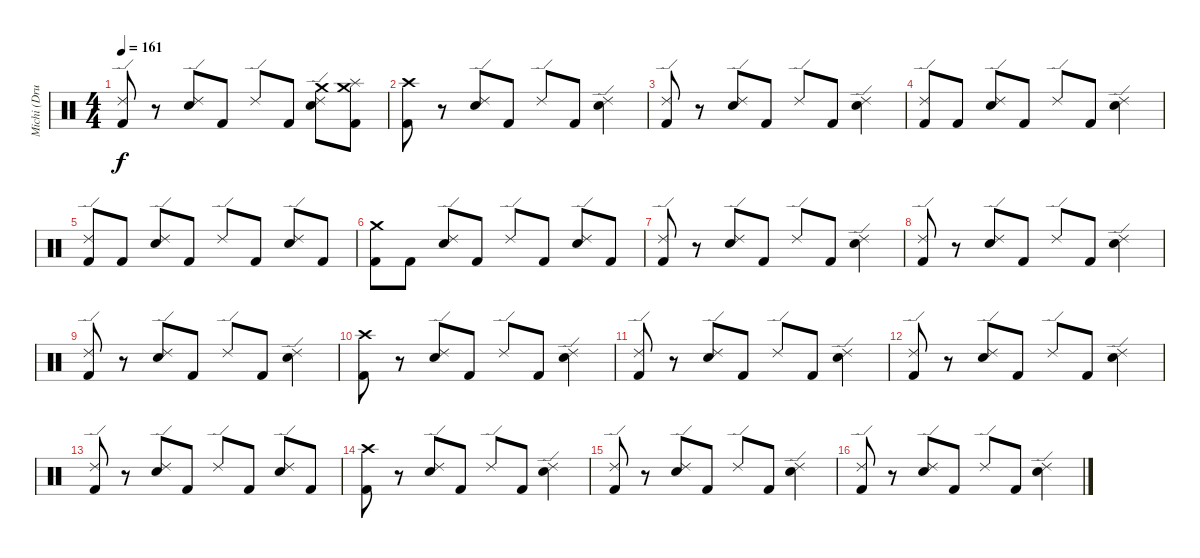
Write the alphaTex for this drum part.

\track ("Michi (Drums)" "Michi (Dru") {instrument percussion}
\staff {score}
\articulation defaults
\ts (4 4)
\tempo 161
\clef neutral
\ks c
("Ride (edge) 2" "Kick (hit) 2").8{dy f} r.8 ("Ride (edge) 2" "Electric Snare (hit)").8 "Kick (hit) 2".8 "Ride (edge) 2".8 "Kick (hit) 2".8 ("Crash medium (hit)" "Ride (edge) 2" "Electric Snare (hit)").8 ("Splash (hit)" "Crash medium (hit)" "Kick (hit) 2").8 |
("Crash high (hit)" "Kick (hit) 2").8 r.8 ("Ride (edge) 2" "Electric Snare (hit)").8 "Kick (hit) 2".8 "Ride (edge) 2".8 "Kick (hit) 2".8 ("Ride (edge) 2" "Electric Snare (hit)").4 |
("Ride (edge) 2" "Kick (hit) 2").8 r.8 ("Ride (edge) 2" "Electric Snare (hit)").8 "Kick (hit) 2".8 "Ride (edge) 2".8 "Kick (hit) 2".8 ("Ride (edge) 2" "Electric Snare (hit)").4 |
("Ride (edge) 2" "Kick (hit) 2").8 "Kick (hit) 2".8 ("Ride (edge) 2" "Electric Snare (hit)").8 "Kick (hit) 2".8 "Ride (edge) 2".8 "Kick (hit) 2".8 ("Ride (edge) 2" "Electric Snare (hit)").4 |
("Ride (edge) 2" "Kick (hit) 2").8 "Kick (hit) 2".8 ("Ride (edge) 2" "Electric Snare (hit)").8 "Kick (hit) 2".8 "Ride (edge) 2".8 "Kick (hit) 2".8 ("Ride (edge) 2" "Electric Snare (hit)").8 "Kick (hit) 2".8 |
("Crash medium (hit)" "Kick (hit) 2").8 "Kick (hit) 2".8 ("Ride (edge) 2" "Electric Snare (hit)").8 "Kick (hit) 2".8 "Ride (edge) 2".8 "Kick (hit) 2".8 ("Ride (edge) 2" "Electric Snare (hit)").8 "Kick (hit) 2".8 |
("Ride (edge) 2" "Kick (hit) 2").8 r.8 ("Ride (edge) 2" "Electric Snare (hit)").8 "Kick (hit) 2".8 "Ride (edge) 2".8 "Kick (hit) 2".8 ("Ride (edge) 2" "Electric Snare (hit)").4 |
("Ride (edge) 2" "Kick (hit) 2").8 r.8 ("Ride (edge) 2" "Electric Snare (hit)").8 "Kick (hit) 2".8 "Ride (edge) 2".8 "Kick (hit) 2".8 ("Ride (edge) 2" "Electric Snare (hit)").4 |
("Ride (edge) 2" "Kick (hit) 2").8 r.8 ("Ride (edge) 2" "Electric Snare (hit)").8 "Kick (hit) 2".8 "Ride (edge) 2".8 "Kick (hit) 2".8 ("Ride (edge) 2" "Electric Snare (hit)").4 |
("Crash high (hit)" "Kick (hit) 2").8 r.8 ("Ride (edge) 2" "Electric Snare (hit)").8 "Kick (hit) 2".8 "Ride (edge) 2".8 "Kick (hit) 2".8 ("Ride (edge) 2" "Electric Snare (hit)").4 |
("Ride (edge) 2" "Kick (hit) 2").8 r.8 ("Ride (edge) 2" "Electric Snare (hit)").8 "Kick (hit) 2".8 "Ride (edge) 2".8 "Kick (hit) 2".8 ("Ride (edge) 2" "Electric Snare (hit)").4 |
("Ride (edge) 2" "Kick (hit) 2").8 r.8 ("Ride (edge) 2" "Electric Snare (hit)").8 "Kick (hit) 2".8 "Ride (edge) 2".8 "Kick (hit) 2".8 ("Ride (edge) 2" "Electric Snare (hit)").4 |
("Ride (edge) 2" "Kick (hit) 2").8 r.8 ("Ride (edge) 2" "Electric Snare (hit)").8 "Kick (hit) 2".8 "Ride (edge) 2".8 "Kick (hit) 2".8 ("Ride (edge) 2" "Electric Snare (hit)").8 "Kick (hit) 2".8 |
("Crash high (hit)" "Kick (hit) 2").8 r.8 ("Ride (edge) 2" "Electric Snare (hit)").8 "Kick (hit) 2".8 "Ride (edge) 2".8 "Kick (hit) 2".8 ("Ride (edge) 2" "Electric Snare (hit)").4 |
("Ride (edge) 2" "Kick (hit) 2").8 r.8 ("Ride (edge) 2" "Electric Snare (hit)").8 "Kick (hit) 2".8 "Ride (edge) 2".8 "Kick (hit) 2".8 ("Ride (edge) 2" "Electric Snare (hit)").4 |
("Ride (edge) 2" "Kick (hit) 2").8 r.8 ("Ride (edge) 2" "Electric Snare (hit)").8 "Kick (hit) 2".8 "Ride (edge) 2".8 "Kick (hit) 2".8 ("Ride (edge) 2" "Electric Snare (hit)").4
